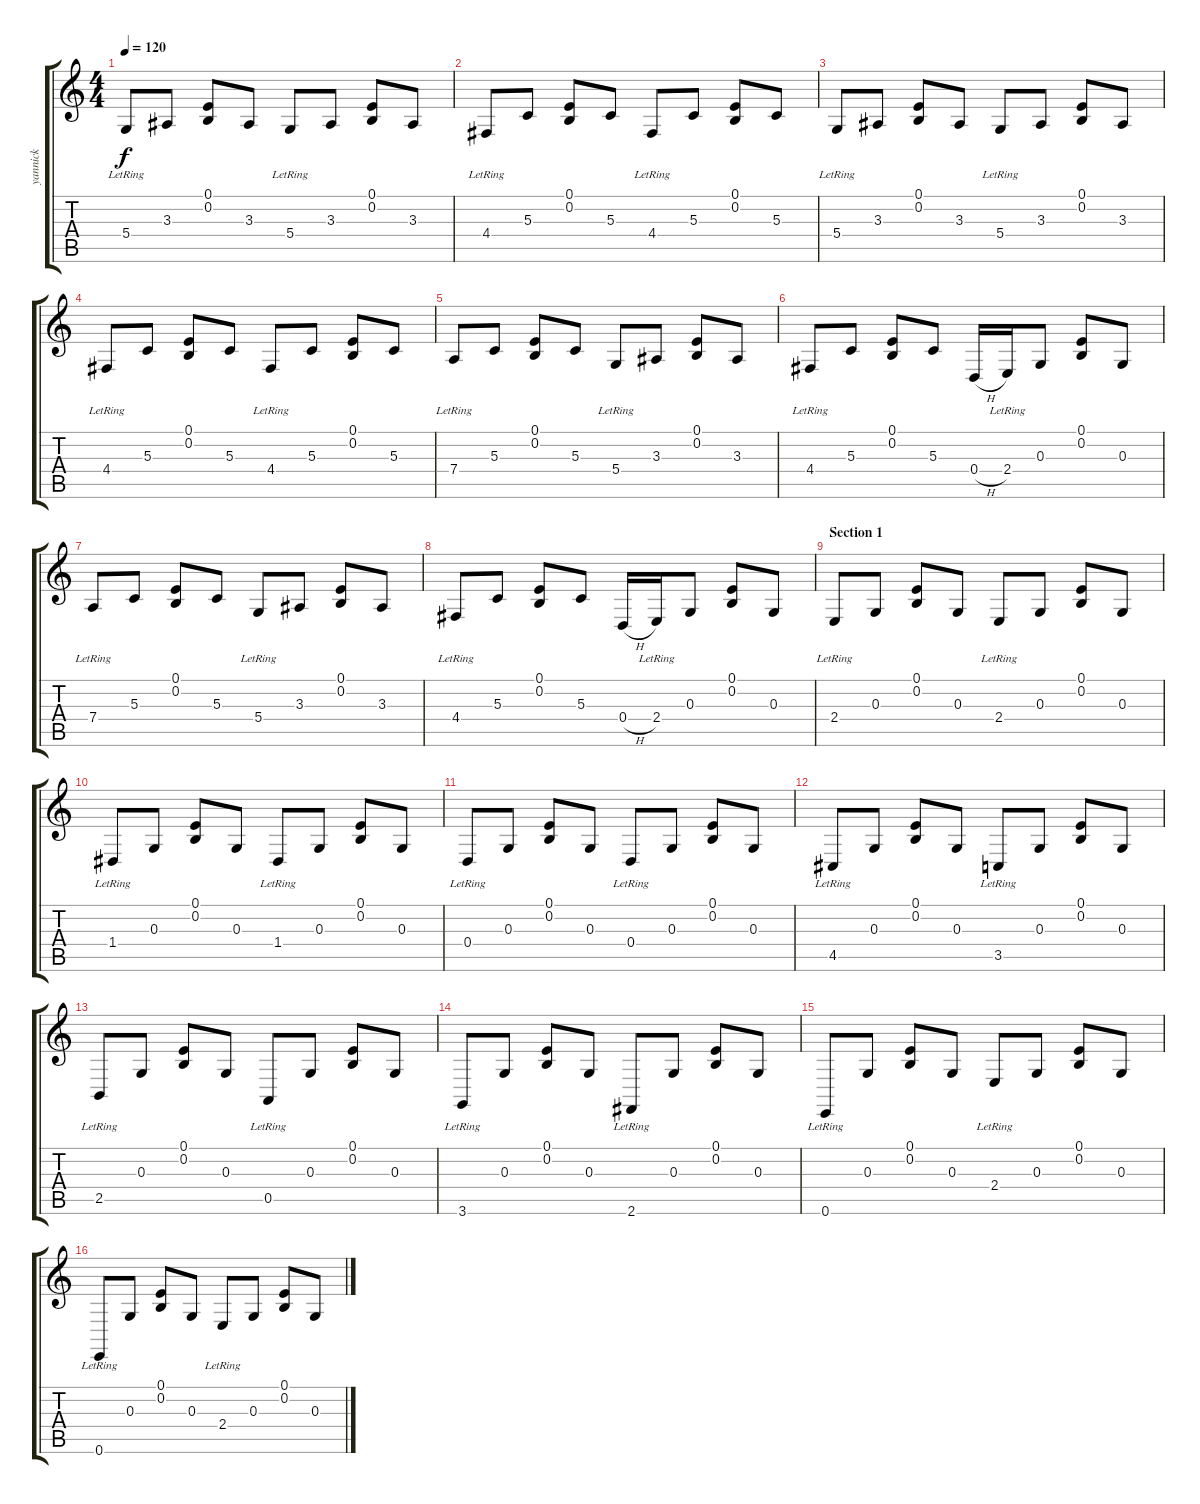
\track ("yannick" "yannick") {instrument acousticgrandpiano}
\staff {score tabs}
\tuning (E4 B3 G3 D3 A2 E2) {hide}
\ts (4 4)
\tempo 120
\clef g2
\ks c
5.4{lr}.8{dy f} 3.3.8 (0.1 0.2).8 3.3.8 5.4{lr}.8 3.3.8 (0.1 0.2).8 3.3.8 |
4.4{lr}.8 5.3.8 (0.1 0.2).8 5.3.8 4.4{lr}.8 5.3.8 (0.1 0.2).8 5.3.8 |
5.4{lr}.8 3.3.8 (0.1 0.2).8 3.3.8 5.4{lr}.8 3.3.8 (0.1 0.2).8 3.3.8 |
4.4{lr}.8 5.3.8 (0.1 0.2).8 5.3.8 4.4{lr}.8 5.3.8 (0.1 0.2).8 5.3.8 |
7.4{lr}.8 5.3.8 (0.1 0.2).8 5.3.8 5.4{lr}.8 3.3.8 (0.1 0.2).8 3.3.8 |
4.4{lr}.8 5.3.8 (0.1 0.2).8 5.3.8 0.4{h}.16 2.4{lr}.16 0.3.8 (0.1 0.2).8 0.3.8 |
7.4{lr}.8 5.3.8 (0.1 0.2).8 5.3.8 5.4{lr}.8 3.3.8 (0.1 0.2).8 3.3.8 |
4.4{lr}.8 5.3.8 (0.1 0.2).8 5.3.8 0.4{h}.16 2.4{lr}.16 0.3.8 (0.1 0.2).8 0.3.8 |
\section ("" "Section 1")
2.4{lr}.8 0.3.8 (0.1 0.2).8 0.3.8 2.4{lr}.8 0.3.8 (0.1 0.2).8 0.3.8 |
1.4{lr}.8 0.3.8 (0.1 0.2).8 0.3.8 1.4{lr}.8 0.3.8 (0.1 0.2).8 0.3.8 |
0.4{lr}.8 0.3.8 (0.1 0.2).8 0.3.8 0.4{lr}.8 0.3.8 (0.1 0.2).8 0.3.8 |
4.5{lr}.8 0.3.8 (0.1 0.2).8 0.3.8 3.5{lr}.8 0.3.8 (0.1 0.2).8 0.3.8 |
2.5{lr}.8 0.3.8 (0.1 0.2).8 0.3.8 0.5{lr}.8 0.3.8 (0.1 0.2).8 0.3.8 |
3.6{lr}.8 0.3.8 (0.1 0.2).8 0.3.8 2.6{lr}.8 0.3.8 (0.1 0.2).8 0.3.8 |
0.6{lr}.8 0.3.8 (0.1 0.2).8 0.3.8 2.4{lr}.8 0.3.8 (0.1 0.2).8 0.3.8 |
0.6{lr}.8 0.3.8 (0.1 0.2).8 0.3.8 2.4{lr}.8 0.3.8 (0.1 0.2).8 0.3.8
